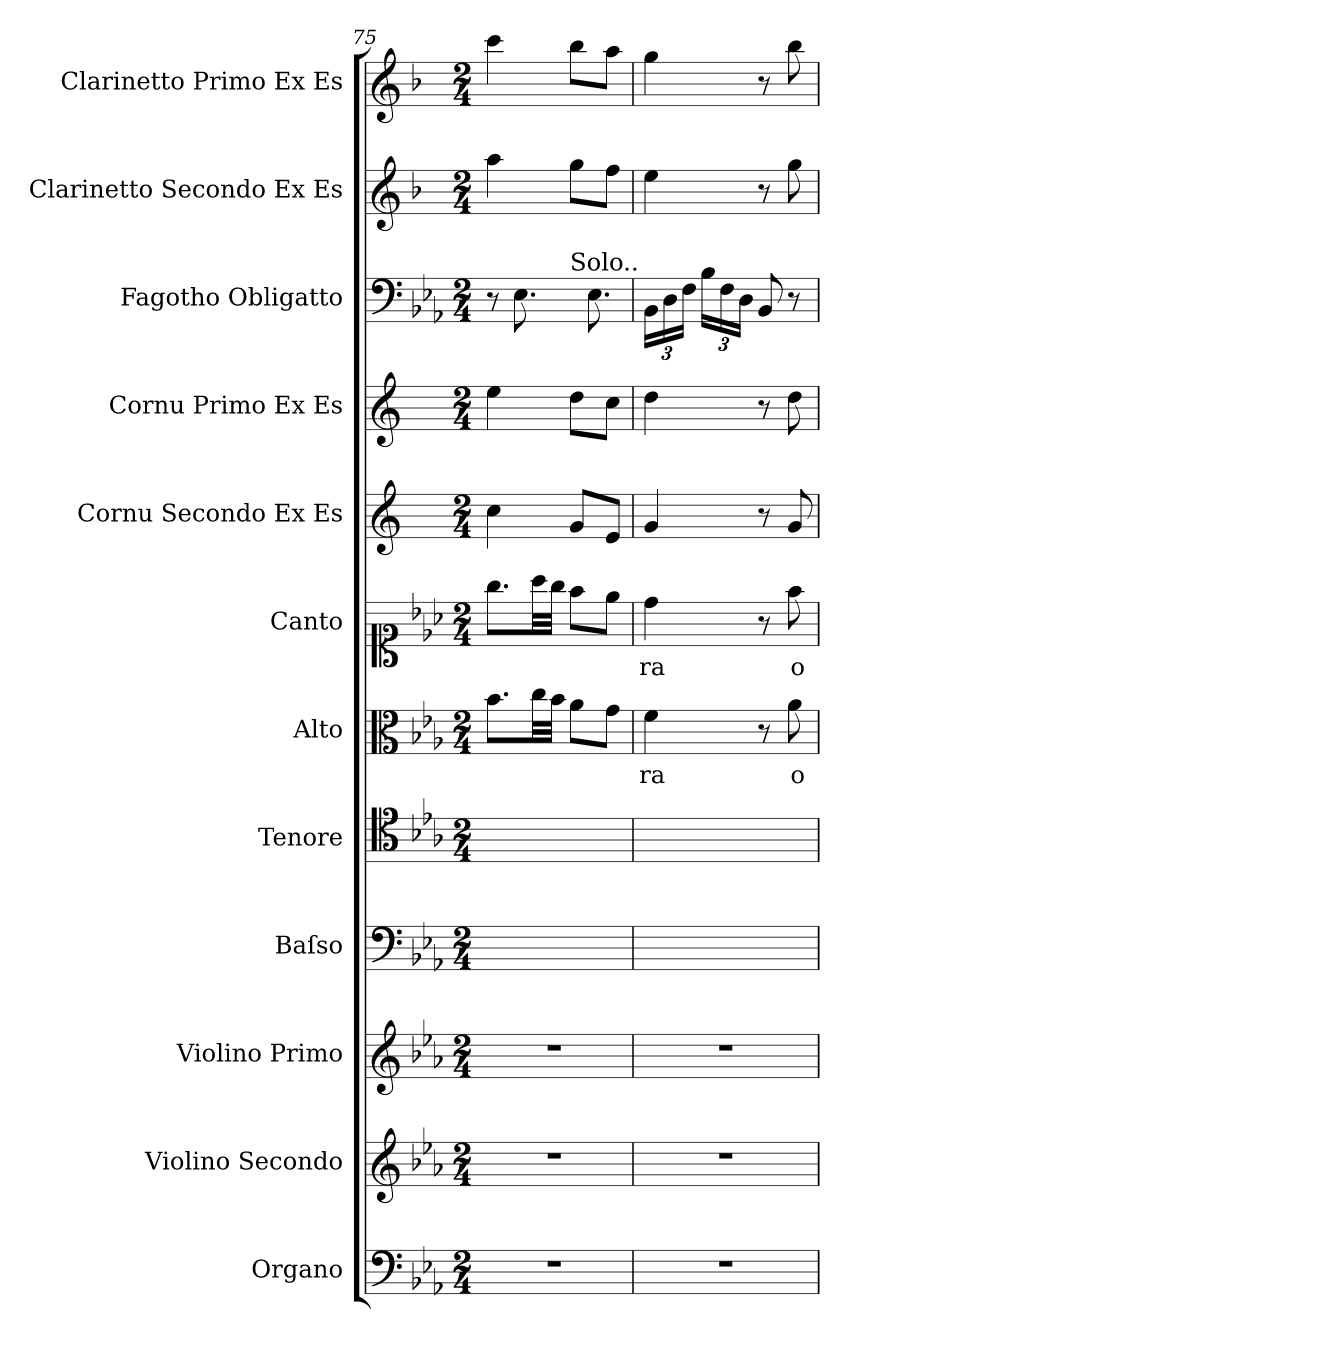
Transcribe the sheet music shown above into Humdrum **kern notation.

**kern	**kern	**kern	**kern	**kern	**kern	**text	**kern	**text	**kern	**kern	**kern	**kern	**kern
*part12	*part11	*part10	*part9	*part8	*part7	*part7	*part6	*part6	*part5	*part4	*part3	*part2	*part1
*staff12	*staff11	*staff10	*staff9	*staff8	*staff7	*staff7	*staff6	*staff6	*staff5	*staff4	*staff3	*staff2	*staff1
*I"Organo	*I"Violino Secondo	*I"Violino Primo	*I"Baſso	*I"Tenore	*I"Alto	*	*I"Canto	*	*I"Cornu Secondo Ex Es	*I"Cornu Primo Ex Es	*I"Fagotho Obligatto	*I"Clarinetto Secondo Ex Es	*I"Clarinetto Primo Ex Es
*I'Org	*	*I'Vno I	*I'B.	*I'T.	*I'A.	*	*I'C.	*	*	*I'Cor I	*I'Fag.	*	*I'Cor I
*clefF4	*clefG2	*clefG2	*clefF4	*clefC4	*clefC3	*	*clefC1	*	*clefG2	*clefG2	*clefF4	*clefG2	*clefG2
*	*	*	*	*	*	*	*	*	*ITrd5c9	*ITrd5c9	*	*ITrd1c2	*ITrd1c2
*k[b-e-a-]	*k[b-e-a-]	*k[b-e-a-]	*k[b-e-a-]	*k[b-e-a-]	*k[b-e-a-]	*	*k[b-e-a-]	*	*k[b-e-a-]	*k[b-e-a-]	*k[b-e-a-]	*k[b-e-a-]	*k[b-e-a-]
*c:	*c:	*c:	*c:	*c:	*c:	*	*c:	*	*c:	*c:	*c:	*c:	*c:
*M2/4	*M2/4	*M2/4	*M2/4	*M2/4	*M2/4	*	*M2/4	*	*M2/4	*M2/4	*M2/4	*M2/4	*M2/4
=75	=75	=75	=75	=75	=75	=75	=75	=75	=75	=75	=75	=75	=75
*	*	*	*	*	*	*	*	*	*	*	*^	*	*
2r	2r	2r	2ryy	2ryy	8.b-\L	.	8.gg\L	.	4e-\	4g\	8r	4ryy	4gg\	4bb-\
.	.	.	.	.	.	.	.	.	.	.	8.E-@@8@@\	.	.	.
.	.	.	.	.	32cc\LL	.	32aa-\LL	.	.	.	.	.	.	.
.	.	.	.	.	32b-\JJJ	.	32gg\JJJ	.	.	.	.	.	.	.
!	!	!	!	!	!	!	!	!	!	!	!	!LO:TX:a:t=Solo..	!	!
.	.	.	.	.	8a-\L	.	8ff\L	.	8B-/L	8f\L	.	4ryy	8ff\L	8aa-\L
.	.	.	.	.	.	.	.	.	.	.	8.E-@@8@@\	.	.	.
.	.	.	.	.	8g\J	.	8ee-\J	.	8G/J	8e-\J	.	.	8ee-\J	8gg\J
.	.	.	.	.	.	.	.	.	.	.	.	.	.	.
*	*	*	*	*	*	*	*	*	*	*	*v	*v	*	*
=76	=76	=76	=76	=76	=76	=76	=76	=76	=76	=76	=76	=76	=76
2r	2r	2r	2ryy	2ryy	4f\	-ra	4dd\	-ra	4B-/	4f\	24BB-\LL	4dd\	4ff\
.	.	.	.	.	.	.	.	.	.	.	24D\	.	.
.	.	.	.	.	.	.	.	.	.	.	.	.	.
.	.	.	.	.	.	.	.	.	.	.	24F\JJ	.	.
.	.	.	.	.	.	.	.	.	.	.	24B-\LL	.	.
.	.	.	.	.	.	.	.	.	.	.	24F\	.	.
.	.	.	.	.	.	.	.	.	.	.	24D\JJ	.	.
.	.	.	.	.	8r	.	8r	.	8r	8r	8BB-/	8r	8r
.	.	.	.	.	8a-\	o-	8ff\	o-	8B-/	8f\	8r	8ff\	8aa-\
=	=	=	=	=	=	=	=	=	=	=	=	=	=
*-	*-	*-	*-	*-	*-	*-	*-	*-	*-	*-	*-	*-	*-
